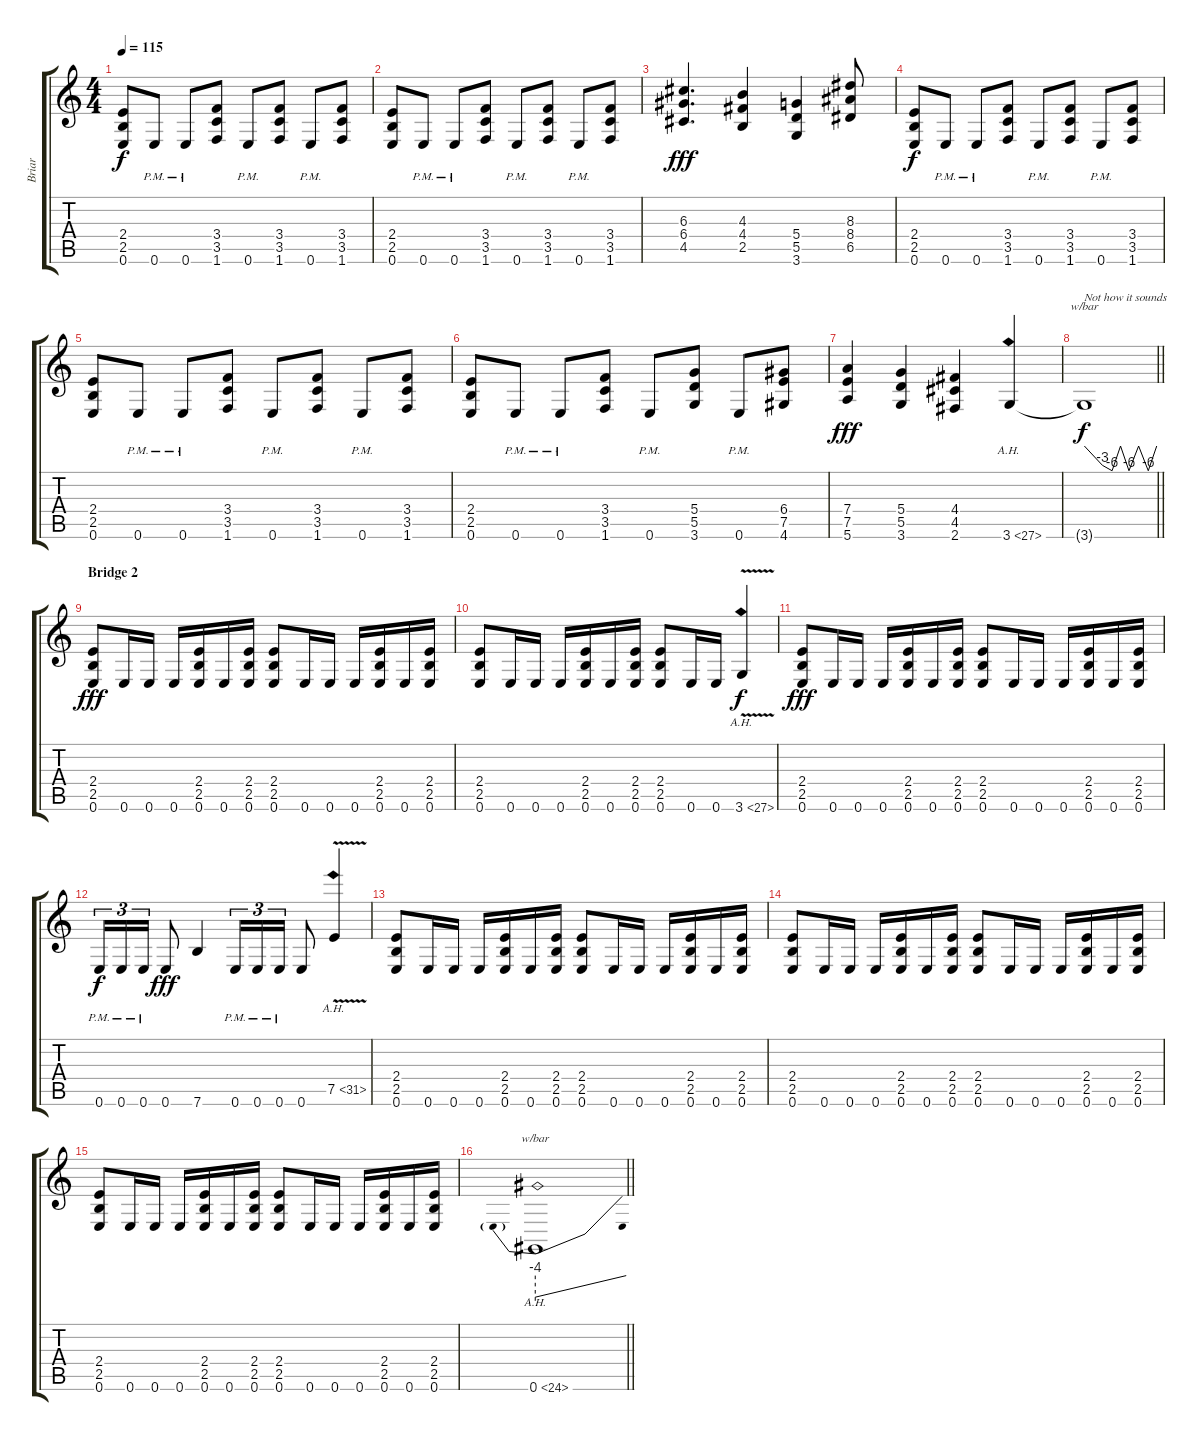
\track ("Briar" "Briar") {instrument overdrivenguitar}
\staff {score tabs}
\tuning (E4 B3 G3 D3 A2 E2) {hide}
\ts (4 4)
\tempo 115
\clef g2
\ks c
(2.4 2.5 0.6).8{dy f} 0.6{pm}.8 0.6{pm}.8 (3.4 3.5 1.6).8 0.6{pm}.8 (3.4 3.5 1.6).8 0.6{pm}.8 (3.4 3.5 1.6).8 |
(2.4 2.5 0.6).8 0.6{pm}.8 0.6{pm}.8 (3.4 3.5 1.6).8 0.6{pm}.8 (3.4 3.5 1.6).8 0.6{pm}.8 (3.4 3.5 1.6).8 |
(6.3 6.4 4.5).4{d dy fff} (4.3 4.4 2.5).4 (5.4 5.5 3.6).4 (8.3 8.4 6.5).8 |
(2.4 2.5 0.6).8{dy f} 0.6{pm}.8 0.6{pm}.8 (3.4 3.5 1.6).8 0.6{pm}.8 (3.4 3.5 1.6).8 0.6{pm}.8 (3.4 3.5 1.6).8 |
(2.4 2.5 0.6).8 0.6{pm}.8 0.6{pm}.8 (3.4 3.5 1.6).8 0.6{pm}.8 (3.4 3.5 1.6).8 0.6{pm}.8 (3.4 3.5 1.6).8 |
(2.4 2.5 0.6).8 0.6{pm}.8 0.6{pm}.8 (3.4 3.5 1.6).8 0.6{pm}.8 (5.4 5.5 3.6).8 0.6{pm}.8 (6.4 7.5 4.6).8 |
(7.4 7.5 5.6).4{dy fff} (5.4 5.5 3.6).4 (4.4 4.5 2.6).4 3.6{ah 24}.4{volume 16} |
\barLineRight lightlight
3.6{t}.1{tbe (custom default 0 0 15 -12 23 -24 30 0 37 -24 45 0 53 -24 60 0) txt "Not how it sounds" dy f} |
\section ("" "Bridge 2")
(2.4 2.5 0.6).8{dy fff} 0.6.16 0.6.16 0.6.16 (2.4 2.5 0.6).16 0.6.16 (2.4 2.5 0.6).16 (2.4 2.5 0.6).8 0.6.16 0.6.16 0.6.16 (2.4 2.5 0.6).16 0.6.16 (2.4 2.5 0.6).16 |
(2.4 2.5 0.6).8 0.6.16 0.6.16 0.6.16 (2.4 2.5 0.6).16 0.6.16 (2.4 2.5 0.6).16 (2.4 2.5 0.6).8 0.6.16 0.6.16 3.6{ah 24 v}.4{dy f volume 16} |
(2.4 2.5 0.6).8{dy fff} 0.6.16 0.6.16 0.6.16 (2.4 2.5 0.6).16 0.6.16 (2.4 2.5 0.6).16 (2.4 2.5 0.6).8 0.6.16 0.6.16 0.6.16 (2.4 2.5 0.6).16 0.6.16 (2.4 2.5 0.6).16 |
0.6{pm}.16{tu (3 2) dy f} 0.6{pm}.16{tu (3 2)} 0.6{pm}.16{tu (3 2)} 0.6.8{dy fff} 7.6.4 0.6{pm}.16{tu (3 2)} 0.6{pm}.16{tu (3 2)} 0.6{pm}.16{tu (3 2)} 0.6.8 7.5{ah 24 v}.4 |
(2.4 2.5 0.6).8 0.6.16 0.6.16 0.6.16 (2.4 2.5 0.6).16 0.6.16 (2.4 2.5 0.6).16 (2.4 2.5 0.6).8 0.6.16 0.6.16 0.6.16 (2.4 2.5 0.6).16 0.6.16 (2.4 2.5 0.6).16 |
(2.4 2.5 0.6).8 0.6.16 0.6.16 0.6.16 (2.4 2.5 0.6).16 0.6.16 (2.4 2.5 0.6).16 (2.4 2.5 0.6).8 0.6.16 0.6.16 0.6.16 (2.4 2.5 0.6).16 0.6.16 (2.4 2.5 0.6).16 |
(2.4 2.5 0.6).8 0.6.16 0.6.16 0.6.16 (2.4 2.5 0.6).16 0.6.16 (2.4 2.5 0.6).16 (2.4 2.5 0.6).8 0.6.16 0.6.16 0.6.16 (2.4 2.5 0.6).16 0.6.16 (2.4 2.5 0.6).16 |
\barLineRight lightlight
0.6{ah 24}.1{tbe (predivedive default 0 -16 60 0)}
